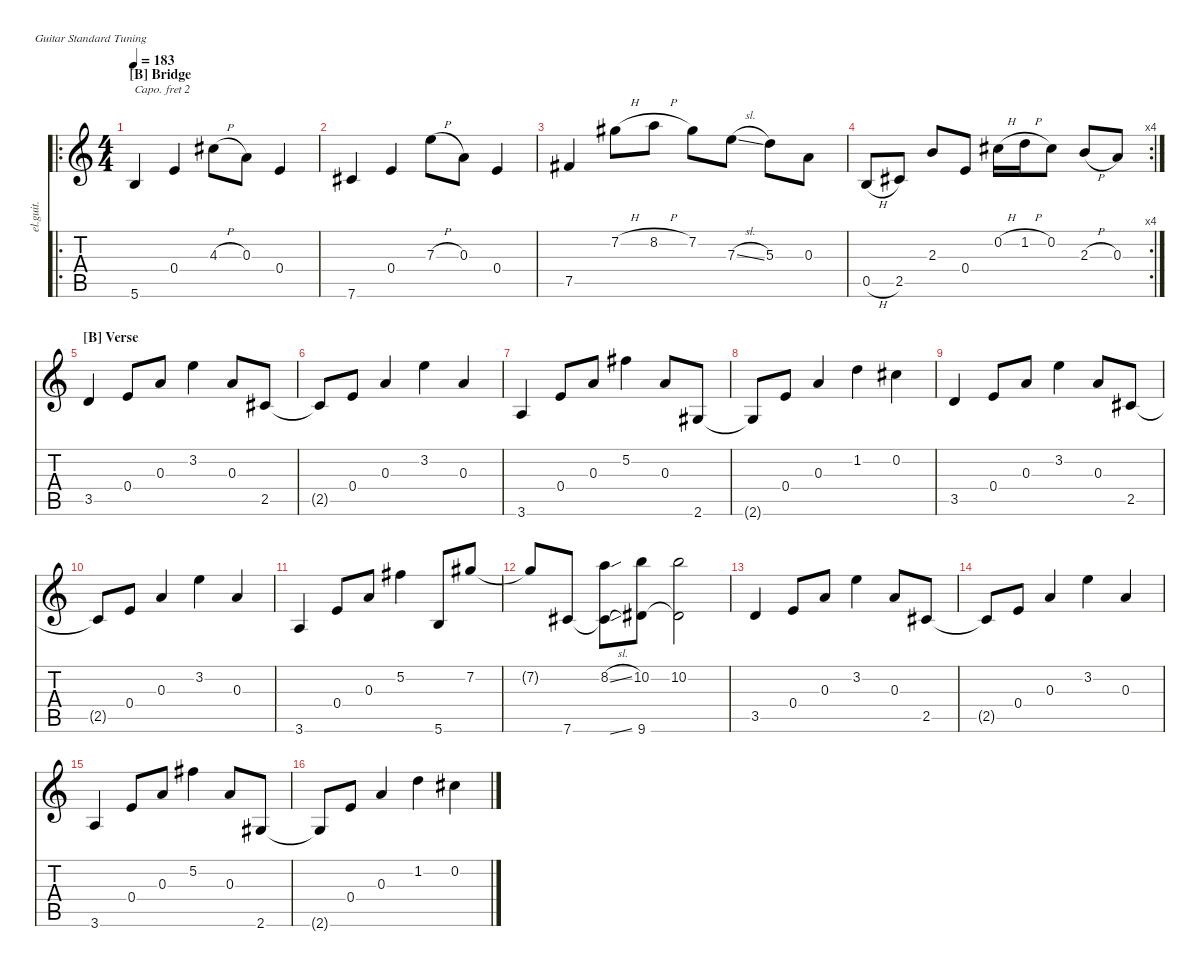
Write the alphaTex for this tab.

\defaultSystemsLayout 4
\hideDynamics
\bracketExtendMode nobrackets
\otherSystemsTrackNameOrientation horizontal
\track ("Clean Guitar" "el.guit.") {instrument electricguitarclean}
\staff {score tabs}
\capo 2
\tuning (E4 B3 G3 D3 A2 E2)
\ro
\ts (4 4)
\section ("B" "Bridge")
\tempo 183
\clef g2
\ks c
5.6.4{dy mf beam Up} 0.4.4{beam Up} 4.3{h acc #}.8{beam Down} 0.3.8{beam Down} 0.4.4{beam Up} |
7.6{acc #}.4{beam Up} 0.4.4{beam Up} 7.3{h}.8{beam Down} 0.3.8{beam Down} 0.4.4{beam Up} |
7.5{acc #}.4{beam Up} 7.2{h acc #}.8{beam Down} 8.2{h}.8{beam Down} 7.2{acc #}.8{beam Down} 7.3{sl}.8{beam Down} 5.3.8{beam Down} 0.3.8{beam Down} |
\rc 4
0.5{h}.8{beam Up} 2.5{acc #}.8{beam Up} 2.3.8{beam Up} 0.4.8{beam Up} 0.2{h acc #}.16{beam Down} 1.2{h}.16{beam Down} 0.2{acc #}.8{beam Down} 2.3{h}.8{beam Up} 0.3.8{beam Up} |
\section ("B" "Verse")
3.5.4{beam Up} 0.4.8{beam Up} 0.3.8{beam Up} 3.2.4{beam Down} 0.3.8{beam Up} 2.5{acc #}.8{beam Up} |
2.5{t acc #}.8{beam Up} 0.4.8{beam Up} 0.3.4{beam Up} 3.2.4{beam Down} 0.3.4{beam Up} |
3.6.4{beam Up} 0.4.8{beam Up} 0.3.8{beam Up} 5.2{acc #}.4{beam Down} 0.3.8{beam Up} 2.6{acc #}.8{beam Up} |
2.6{t acc #}.8{beam Up} 0.4.8{beam Up} 0.3.4{beam Up} 1.2.4{beam Down} 0.2{acc #}.4{beam Down} |
3.5.4{beam Up} 0.4.8{beam Up} 0.3.8{beam Up} 3.2.4{beam Down} 0.3.8{beam Up} 2.5{acc #}.8{beam Up} |
2.5{t acc #}.8{beam Up} 0.4.8{beam Up} 0.3.4{beam Up} 3.2.4{beam Down} 0.3.4{beam Up} |
3.6.4{beam Up} 0.4.8{beam Up} 0.3.8{beam Up} 5.2{acc #}.4{beam Down} 5.6.8{beam Up} 7.2{acc #}.8{beam Up} |
7.2{t acc #}.8{beam Up} 7.6{acc #}.8{beam Up} (8.2{sl} 7.6{sl t acc #}).8{beam Down} (10.2 9.6{acc #}).8{beam Down} (10.2 9.6{t acc #}).2{beam Down} |
3.5.4{beam Up} 0.4.8{beam Up} 0.3.8{beam Up} 3.2.4{beam Down} 0.3.8{beam Up} 2.5{acc #}.8{beam Up} |
2.5{t acc #}.8{beam Up} 0.4.8{beam Up} 0.3.4{beam Up} 3.2.4{beam Down} 0.3.4{beam Up} |
3.6.4{beam Up} 0.4.8{beam Up} 0.3.8{beam Up} 5.2{acc #}.4{beam Down} 0.3.8{beam Up} 2.6{acc #}.8{beam Up} |
2.6{t acc #}.8{beam Up} 0.4.8{beam Up} 0.3.4{beam Up} 1.2.4{beam Down} 0.2{acc #}.4{beam Down}
